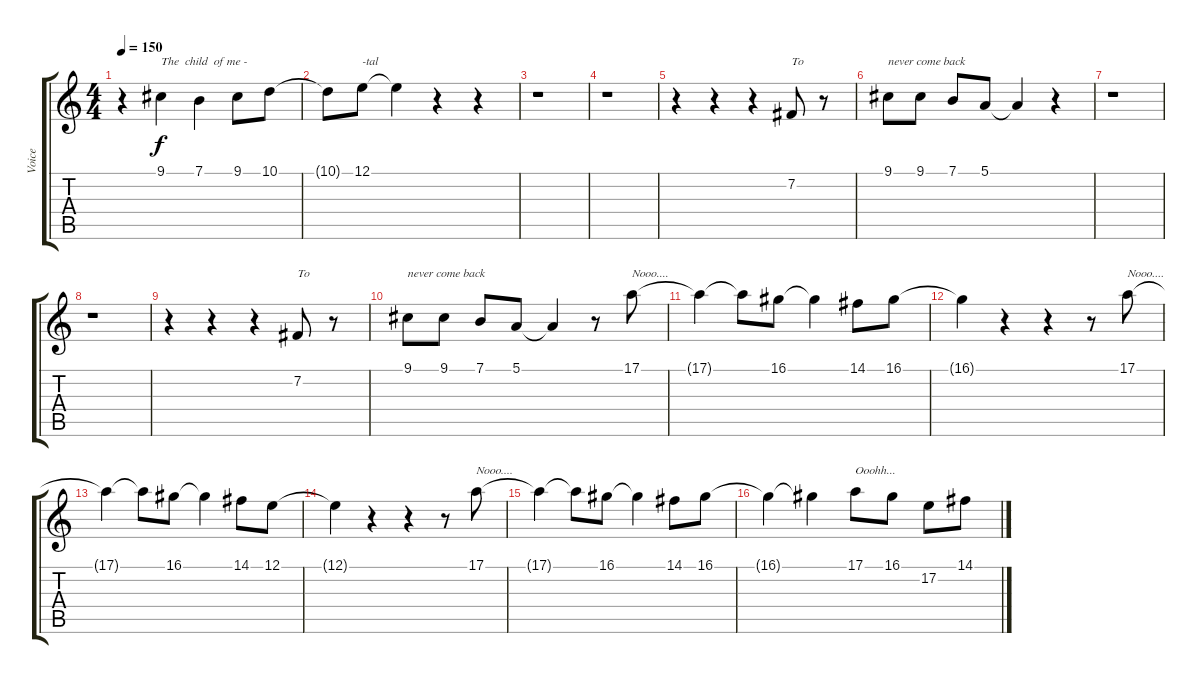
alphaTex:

\track ("Voice" "Voice") {instrument violin}
\staff {score tabs}
\tuning (E4 B3 G3 D3 A2 E2) {hide}
\ts (4 4)
\tempo 150
\clef g2
\ks c
r.4{dy f} 9.1.4{txt "The  child  of me - "} 7.1.4 9.1.8 10.1.8 |
10.1{t}.8 12.1.8{txt "-tal"} 12.1{t}.4 r.4 r.4 |
r.1 |
r.1 |
r.4 r.4 r.4 7.2.8{txt "To"} r.8 |
9.1.8{txt "never come back"} 9.1.8 7.1.8 5.1.8 5.1{t}.4 r.4 |
r.1 |
r.1 |
r.4 r.4 r.4 7.2.8{txt "To"} r.8 |
9.1.8{txt "never come back"} 9.1.8 7.1.8 5.1.8 5.1{t}.4 r.8 17.1.8{txt "Nooo...."} |
17.1{t}.4 17.1{t}.8 16.1.8 16.1{t}.4 14.1.8 16.1.8 |
16.1{t}.4 r.4 r.4 r.8 17.1.8{txt "Nooo...."} |
17.1{t}.4 17.1{t}.8 16.1.8 16.1{t}.4 14.1.8 12.1.8 |
12.1{t}.4 r.4 r.4 r.8 17.1.8{txt "Nooo...."} |
17.1{t}.4 17.1{t}.8 16.1.8 16.1{t}.4 14.1.8 16.1.8 |
16.1{t}.4 16.1{t}.4 17.1.8{txt "Ooohh..."} 16.1.8 17.2.8 14.1.8
